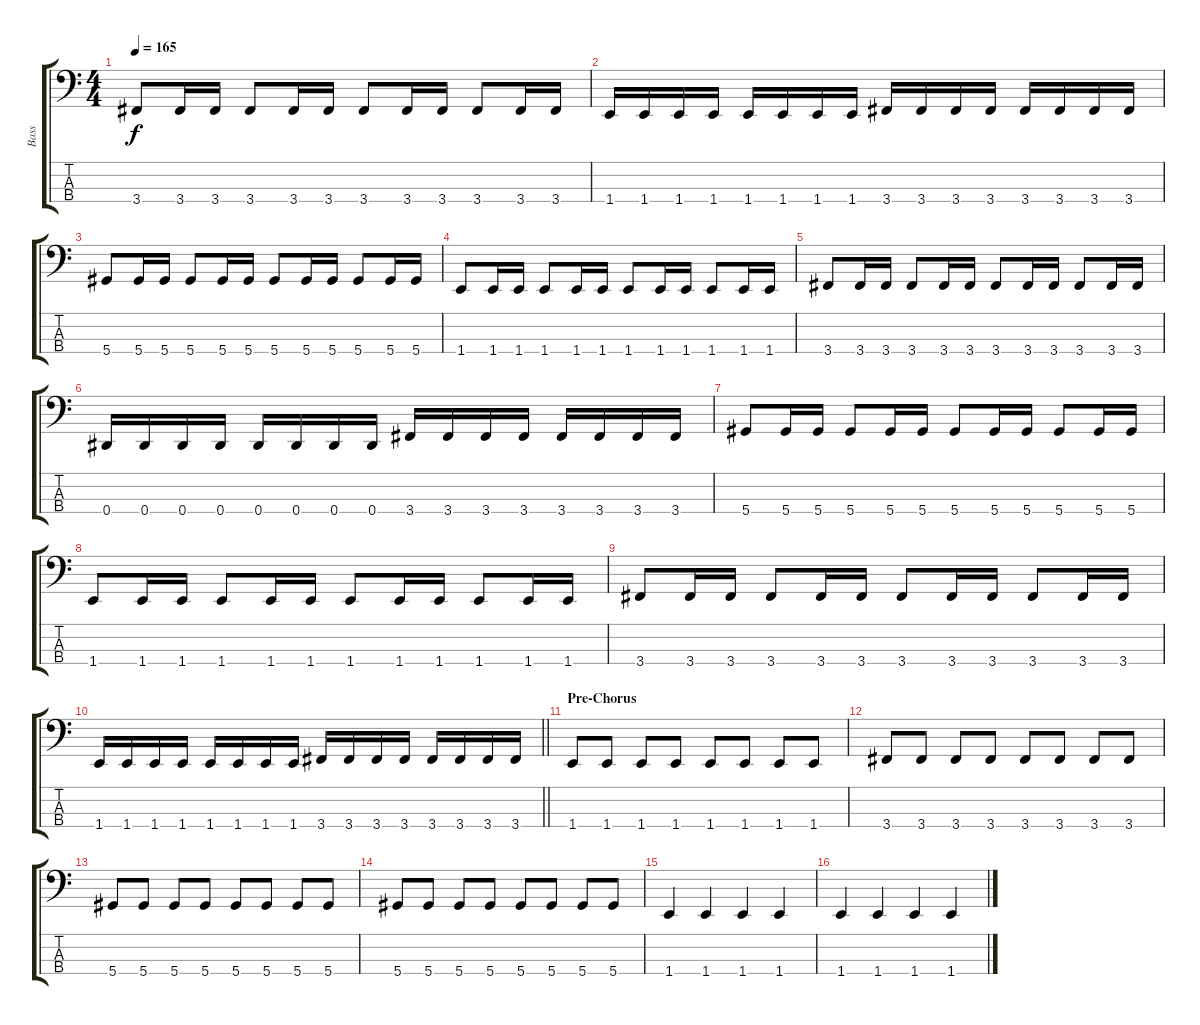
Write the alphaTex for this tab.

\track ("Bass" "Bass") {instrument electricbassfinger}
\staff {score tabs}
\tuning (Gb2 Db2 Ab1 Eb1) {hide}
\ts (4 4)
\tempo 165
\clef f4
\ks c
3.4.8{dy f} 3.4.16 3.4.16 3.4.8 3.4.16 3.4.16 3.4.8 3.4.16 3.4.16 3.4.8 3.4.16 3.4.16 |
1.4.16 1.4.16 1.4.16 1.4.16 1.4.16 1.4.16 1.4.16 1.4.16 3.4.16 3.4.16 3.4.16 3.4.16 3.4.16 3.4.16 3.4.16 3.4.16 |
5.4.8 5.4.16 5.4.16 5.4.8 5.4.16 5.4.16 5.4.8 5.4.16 5.4.16 5.4.8 5.4.16 5.4.16 |
1.4.8 1.4.16 1.4.16 1.4.8 1.4.16 1.4.16 1.4.8 1.4.16 1.4.16 1.4.8 1.4.16 1.4.16 |
3.4.8 3.4.16 3.4.16 3.4.8 3.4.16 3.4.16 3.4.8 3.4.16 3.4.16 3.4.8 3.4.16 3.4.16 |
0.4.16 0.4.16 0.4.16 0.4.16 0.4.16 0.4.16 0.4.16 0.4.16 3.4.16 3.4.16 3.4.16 3.4.16 3.4.16 3.4.16 3.4.16 3.4.16 |
5.4.8 5.4.16 5.4.16 5.4.8 5.4.16 5.4.16 5.4.8 5.4.16 5.4.16 5.4.8 5.4.16 5.4.16 |
1.4.8 1.4.16 1.4.16 1.4.8 1.4.16 1.4.16 1.4.8 1.4.16 1.4.16 1.4.8 1.4.16 1.4.16 |
3.4.8 3.4.16 3.4.16 3.4.8 3.4.16 3.4.16 3.4.8 3.4.16 3.4.16 3.4.8 3.4.16 3.4.16 |
\barLineRight lightlight
1.4.16 1.4.16 1.4.16 1.4.16 1.4.16 1.4.16 1.4.16 1.4.16 3.4.16 3.4.16 3.4.16 3.4.16 3.4.16 3.4.16 3.4.16 3.4.16 |
\section ("" "Pre-Chorus")
1.4.8 1.4.8 1.4.8 1.4.8 1.4.8 1.4.8 1.4.8 1.4.8 |
3.4.8 3.4.8 3.4.8 3.4.8 3.4.8 3.4.8 3.4.8 3.4.8 |
5.4.8 5.4.8 5.4.8 5.4.8 5.4.8 5.4.8 5.4.8 5.4.8 |
5.4.8 5.4.8 5.4.8 5.4.8 5.4.8 5.4.8 5.4.8 5.4.8 |
1.4.4 1.4.4 1.4.4 1.4.4 |
1.4.4 1.4.4 1.4.4 1.4.4
